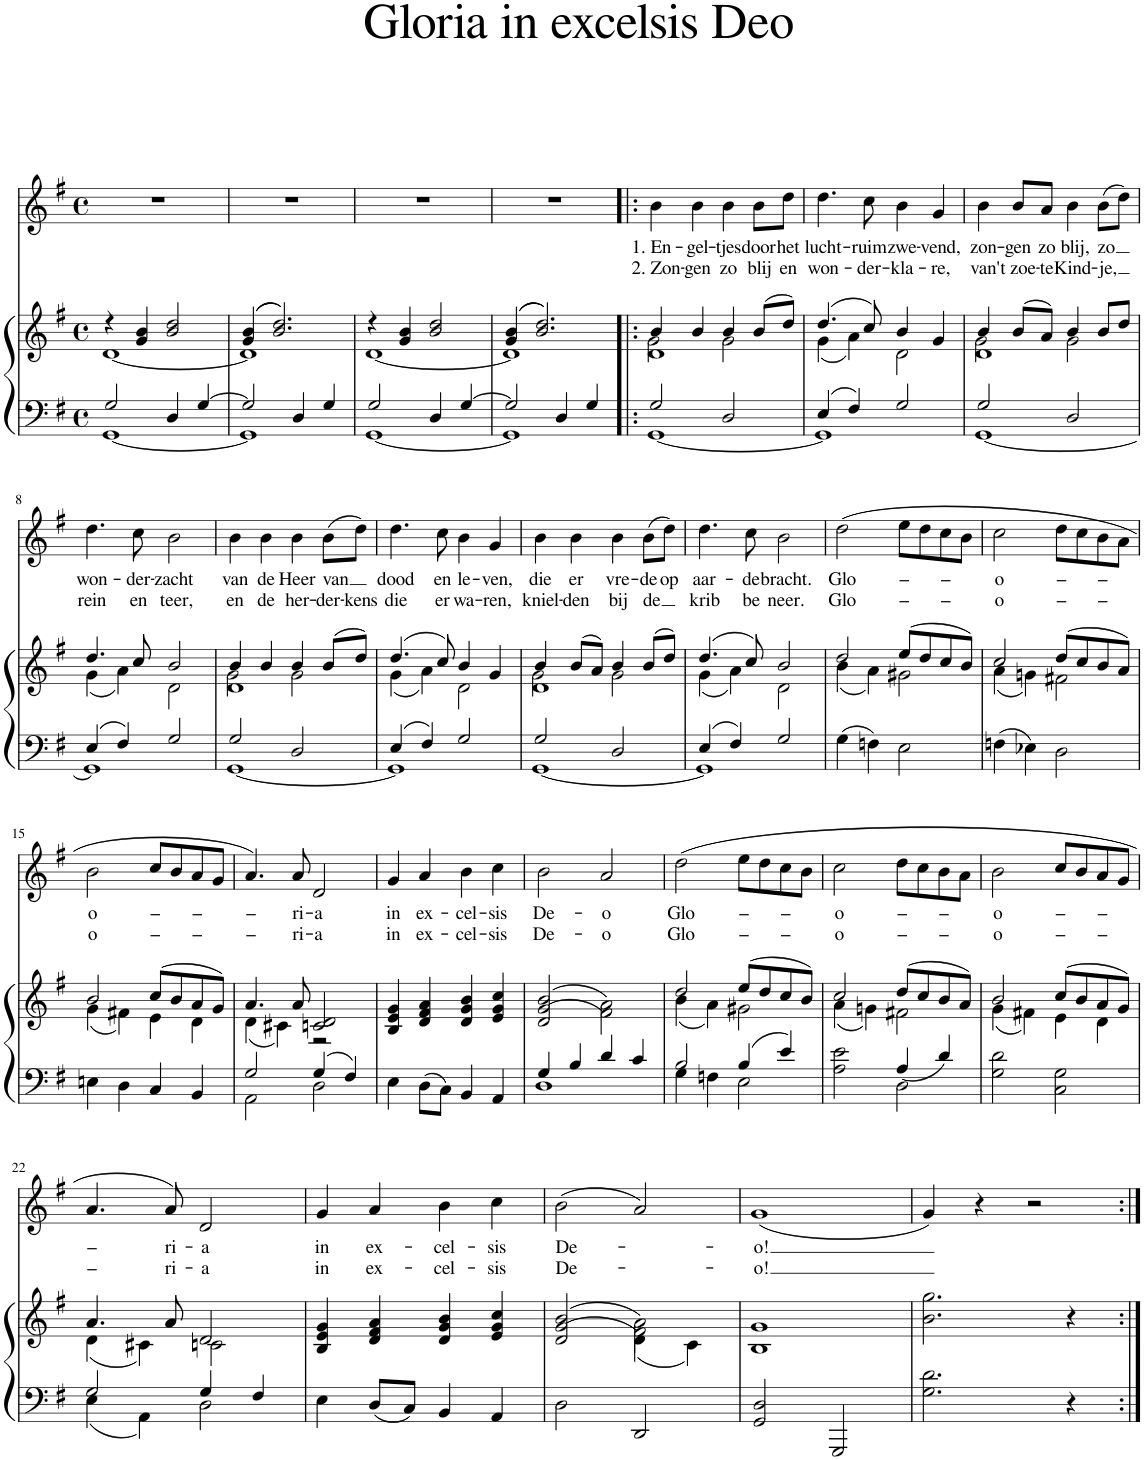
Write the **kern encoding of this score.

**kern	**kern	**kern	**text	**text
*part2	*part2	*part1	*part1	*part1
*staff3	*staff2	*staff1	*staff1	*staff1
*I"Piano	*	*I"voice	*	*
*I'Pno	*	*	*	*
*clefF4	*clefG2	*clefG2	*	*
*k[f#]	*k[f#]	*k[f#]	*	*
*M4/4	*M4/4	*M4/4	*	*
*met(c)	*met(c)	*met(c)	*	*
=1	=1	=1	=1	=1
*^	*^	*	*	*
2G/	[1GG	4r	[1d	1r	.	.
.	.	4g/ 4b/	.	.	.	.
4D/	.	2b/ 2dd/	.	.	.	.
[4G/	.	.	.	.	.	.
=2	=2	=2	=2	=2	=2	=2
2G/]	1GG]	((4g/ 4b/	1d]	1r	.	.
.	.	2.b/ 2.dd/))	.	.	.	.
4D/	.	.	.	.	.	.
4G/	.	.	.	.	.	.
=3	=3	=3	=3	=3	=3	=3
2G/	[1GG	4r	[1d	1r	.	.
.	.	4g/ 4b/	.	.	.	.
4D/	.	2b/ 2dd/	.	.	.	.
[4G/	.	.	.	.	.	.
=4	=4	=4	=4	=4	=4	=4
2G/]	1GG]	((4g/ 4b/	1d]	1r	.	.
.	.	2.b/ 2.dd/))	.	.	.	.
4D/	.	.	.	.	.	.
4G/	.	.	.	.	.	.
=5!|:	=5!|:	=5!|:	=5!|:	=5!|:	=5!|:	=5!|:
*	*	*	*^	*	*	*
!	!	!	!	!	!	!LO:LY:b	!LO:LY:b
2G/	[1GG	4b/	1d	2g\	4b\	1. En-	2. Zon-
!	!	!	!	!	!	!LO:LY:b	!LO:LY:b
.	.	4b/	.	.	4b\	-gel-	-gen
!	!	!	!	!	!	!LO:LY:b	!LO:LY:b
2D/	.	4b/	.	2g\	4b\	-tjes	zo
!	!	!	!	!	!	!LO:LY:b	!LO:LY:b
.	.	(8b/L	.	.	8b\L	door	blij
!	!	!	!	!	!	!LO:LY:b	!LO:LY:b
.	.	8dd/J)	.	.	8dd\J	het	en
*	*	*	*v	*v	*	*	*
=6	=6	=6	=6	=6	=6	=6
!	!	!	!	!	!LO:LY:b	!LO:LY:b
4E/	1GG]	(4.dd/	(4g\	4.dd\	lucht-	won-
4F#/	.	.	4a\)	.	.	.
!	!	!	!	!	!LO:LY:b	!LO:LY:b
.	.	8cc/)	.	8cc\	-ruim	-der-
!	!	!	!	!	!LO:LY:b	!LO:LY:b
2G/	.	4b/	2d\	4b\	zwe-	-kla-
!	!	!	!	!	!LO:LY:b	!LO:LY:b
.	.	4g/	.	4g/	-vend,	-re,
=7	=7	=7	=7	=7	=7	=7
*	*	*	*^	*	*	*
!	!	!	!	!	!	!LO:LY:b	!LO:LY:b
2G/	[1GG	4b/	1d	2g\	4b\	zon-	van
!	!	!	!	!	!	!LO:LY:b	!LO:LY:b
.	.	(8b/L	.	.	8b/L	-gen	't zoe-
!	!	!	!	!	!	!LO:LY:b	!LO:LY:b
.	.	8a/J)	.	.	8a/J	zo	-te
!	!	!	!	!	!	!LO:LY:b	!LO:LY:b
2D/	.	4b/	.	2g\	4b\	blij,	Kind-
!	!	!	!	!	!	!LO:LY:b	!LO:LY:b
.	.	8b/L	.	.	(8b\L	zo	-je,
.	.	8dd/J	.	.	8dd\J)	.	.
*	*	*	*v	*v	*	*	*
!!LO:LB:g=z
=8	=8	=8	=8	=8	=8	=8
!	!	!	!	!	!LO:LY:b	!LO:LY:b
4E/	1GG]	4.dd/	(4g\	4.dd\	won-	rein
4F#/	.	.	4a\)	.	.	.
!	!	!	!	!	!LO:LY:b	!LO:LY:b
.	.	8cc/	.	8cc\	-der-	en
!	!	!	!	!	!LO:LY:b	!LO:LY:b
2G/	.	2b/	2d\	2b\	-zacht	teer,
=9	=9	=9	=9	=9	=9	=9
*	*	*	*^	*	*	*
!	!	!	!	!	!	!LO:LY:b	!LO:LY:b
2G/	[1GG	4b/	1d	2g\	4b\	van	en
!	!	!	!	!	!	!LO:LY:b	!LO:LY:b
.	.	4b/	.	.	4b\	de	de
!	!	!	!	!	!	!LO:LY:b	!LO:LY:b
2D/	.	4b/	.	2g\	4b\	Heer	her-
!	!	!	!	!	!	!LO:LY:b	!LO:LY:b
.	.	(8b/L	.	.	(8b\L	van	-der-
!	!	!	!	!	!	!	!LO:LY:b
.	.	8dd/J)	.	.	8dd\J)	.	-kens
*	*	*	*v	*v	*	*	*
=10	=10	=10	=10	=10	=10	=10
!	!	!	!	!	!LO:LY:b	!LO:LY:b
4E/	1GG]	(4.dd/	(4g\	4.dd\	dood	die
4F#/	.	.	4a\)	.	.	.
!	!	!	!	!	!LO:LY:b	!LO:LY:b
.	.	8cc/)	.	8cc\	en	er
!	!	!	!	!	!LO:LY:b	!LO:LY:b
2G/	.	4b/	2d\	4b\	le-	wa-
!	!	!	!	!	!LO:LY:b	!LO:LY:b
.	.	4g/	.	4g/	-ven,	-ren,
=11	=11	=11	=11	=11	=11	=11
*	*	*	*^	*	*	*
!	!	!	!	!	!	!LO:LY:b	!LO:LY:b
2G/	[1GG	4b/	1d	2g\	4b\	die	kniel-
!	!	!	!	!	!	!LO:LY:b	!LO:LY:b
.	.	(8b/L	.	.	4b\	er	-den
.	.	8a/J)	.	.	.	.	.
!	!	!	!	!	!	!LO:LY:b	!LO:LY:b
2D/	.	4b/	.	2g\	4b\	vre-	bij
!	!	!	!	!	!	!LO:LY:b	!LO:LY:b
.	.	(8b/L	.	.	(8b\L	-de	de
!	!	!	!	!	!	!LO:LY:b	!
.	.	8dd/J)	.	.	8dd\J)	op	.
*	*	*	*v	*v	*	*	*
=12	=12	=12	=12	=12	=12	=12
!	!	!	!	!	!LO:LY:b	!LO:LY:b
4E/	1GG]	(4.dd/	(4g\	4.dd\	aar-	krib
4F#/	.	.	4a\)	.	.	.
!	!	!	!	!	!LO:LY:b	!LO:LY:b
.	.	8cc/)	.	8cc\	-de	be
!	!	!	!	!	!LO:LY:b	!LO:LY:b
2G/	.	2b/	2d\	2b\	bracht.	neer.
*v	*v	*	*	*	*	*
=13	=13	=13	=13	=13	=13
!	!	!	!	!LO:LY:b	!LO:LY:b
4G\	2dd/	(4b\	(2dd\	Glo	Glo
4Fn\	.	4a\)	.	.	.
!	!	!	!	!LO:LY:b	!LO:LY:b
2E\	(8ee/L	2g#X\	8ee\L	–	–
.	8dd/	.	8dd\	.	.
!	!	!	!	!LO:LY:b	!LO:LY:b
.	8cc/	.	8cc\	–	–
.	8b/J)	.	8b\J	.	.
=14	=14	=14	=14	=14	=14
!	!	!	!	!LO:LY:b	!LO:LY:b
4Fn\	2cc/	(4a\	2cc\	o	o
4E-X\	.	4gn\)	.	.	.
!	!	!	!	!LO:LY:b	!LO:LY:b
2D\	(8dd/L	2f#X\	8dd\L	–	–
.	8cc/	.	8cc\	.	.
!	!	!	!	!LO:LY:b	!LO:LY:b
.	8b/	.	8b\	–	–
.	8a/J)	.	8a\J	.	.
!!LO:LB:g=z
=15	=15	=15	=15	=15	=15
!	!	!	!	!LO:LY:b	!LO:LY:b
4En\	2b/	(4g\	2b\	o	o
4D\	.	4f#X\)	.	.	.
!	!	!	!	!LO:LY:b	!LO:LY:b
4C/	(8cc/L	4e\	8cc/L	–	–
.	8b/	.	8b/	.	.
!	!	!	!	!LO:LY:b	!LO:LY:b
4BB/	8a/	4d\	8a/	–	–
.	8g/J)	.	8g/J	.	.
=16	=16	=16	=16	=16	=16
*^	*	*	*	*	*
!	!	!	!	!	!LO:LY:b	!LO:LY:b
2G/	2AA\	4.a/	(4d\	4.a/)	–	–
.	.	.	4c#X\)	.	.	.
!	!	!	!	!	!LO:LY:b	!LO:LY:b
.	.	8a/	.	8a/	ri-	-ri-
!	!	!	!	!	!LO:LY:b	!LO:LY:b
4G/	2D\	2cn/ 2d/	2r	2d/	-a	-a
4F#/	.	.	.	.	.	.
*v	*v	*	*	*	*	*
*	*v	*v	*	*	*
=17	=17	=17	=17	=17
!	!	!	!LO:LY:b	!LO:LY:b
4E\	4B/ 4e/ 4g/	4g/	in	in
!	!	!	!LO:LY:b	!LO:LY:b
8D\L	4d/ 4f#/ 4a/	4a/	ex-	ex-
8C\J	.	.	.	.
!	!	!	!LO:LY:b	!LO:LY:b
4BB/	4d/ 4g/ 4b/	4b\	-cel-	-cel-
!	!	!	!LO:LY:b	!LO:LY:b
4AA/	4e/ 4g/ 4cc/	4cc\	-sis	-sis
=18	=18	=18	=18	=18
*^	*	*	*	*
!	!	!	!	!LO:LY:b	!LO:LY:b
4G/	1D	((2d/ 2g/ 2b/	2b\	De-	De-
4B/	.	.	.	.	.
!	!	!	!	!LO:LY:b	!LO:LY:b
4d/	.	2f#\ 2a\))	2a/	-o	-o
4c/	.	.	.	.	.
=19	=19	=19	=19	=19	=19
*	*	*^	*	*	*
!	!	!	!	!	!LO:LY:b	!LO:LY:b
2B/	4G\	2dd/	(4b\	(2dd\	Glo	Glo
.	4Fn\	.	4a\)	.	.	.
!	!	!	!	!	!LO:LY:b	!LO:LY:b
4B/	2E\	(8ee/L	2g#X\	8ee\L	–	–
.	.	8dd/	.	8dd\	.	.
!	!	!	!	!	!LO:LY:b	!LO:LY:b
4e/	.	8cc/	.	8cc\	–	–
.	.	8b/J)	.	8b\J	.	.
=20	=20	=20	=20	=20	=20	=20
!	!	!	!	!	!LO:LY:b	!LO:LY:b
2A\ 2e\	2ryy	2cc/	(4a\	2cc\	o	o
.	.	.	4gn\)	.	.	.
!	!	!	!	!	!LO:LY:b	!LO:LY:b
2D\	4A/	(8dd/L	2f#X\	8dd\L	–	–
.	.	8cc/	.	8cc\	.	.
!	!	!	!	!	!LO:LY:b	!LO:LY:b
.	4d/	8b/	.	8b\	–	–
.	.	8a/J)	.	8a\J	.	.
*v	*v	*	*	*	*	*
=21	=21	=21	=21	=21	=21
!	!	!	!	!LO:LY:b	!LO:LY:b
2G\ 2d\	2b/	(4g\	2b\	o	o
.	.	4f#X\)	.	.	.
!	!	!	!	!LO:LY:b	!LO:LY:b
2C\ 2G\	(8cc/L	4e\	8cc/L	–	–
.	8b/	.	8b/	.	.
!	!	!	!	!LO:LY:b	!LO:LY:b
.	8a/	4d\	8a/	–	–
.	8g/J)	.	8g/J	.	.
!!LO:LB:g=z
=22	=22	=22	=22	=22	=22
*^	*	*	*	*	*
!	!	!	!	!	!LO:LY:b	!LO:LY:b
2G/	4E\	4.a/	(4d\	4.a/	–	–
.	4AA\	.	4c#X\)	.	.	.
!	!	!	!	!	!LO:LY:b	!LO:LY:b
.	.	8a/	.	8a/)	ri-	ri-
!	!	!	!	!	!LO:LY:b	!LO:LY:b
4G/	2D\	2d/	2cn\	2d/	-a	-a
4F#/	.	.	.	.	.	.
*v	*v	*	*	*	*	*
*	*v	*v	*	*	*
=23	=23	=23	=23	=23
!	!	!	!LO:LY:b	!LO:LY:b
4E\	4B/ 4e/ 4g/	4g/	in	in
!	!	!	!LO:LY:b	!LO:LY:b
8D/L	4d/ 4f#/ 4a/	4a/	ex-	ex-
8C/J	.	.	.	.
!	!	!	!LO:LY:b	!LO:LY:b
4BB/	4d/ 4g/ 4b/	4b\	-cel-	-cel-
!	!	!	!LO:LY:b	!LO:LY:b
4AA/	4e/ 4g/ 4cc/	4cc\	-sis	-sis
=24	=24	=24	=24	=24
*	*^	*	*	*
!	!	!	!	!LO:LY:b	!LO:LY:b
2D\	((2d/ 2g/ 2b/	2ryy	(2b\	De-	De-
2DD/	2f#\ 2a\))	(4d\	2a/)	.	.
.	.	4c\)	.	.	.
=25	=25	=25	=25	=25	=25
!	!	!	!	!LO:LY:b	!LO:LY:b
2GG/ 2D/	1g	1B	(1g	-o!	-o!
2GGG/	.	.	.	.	.
*	*v	*v	*	*	*
=26	=26	=26	=26	=26
2.G\ 2.d\	2.b\ 2.gg\	4g/)	.	.
.	.	4r	.	.
.	.	2r	.	.
4r	4r	.	.	.
=:|!	=:|!	=:|!	=:|!	=:|!
*-	*-	*-	*-	*-
